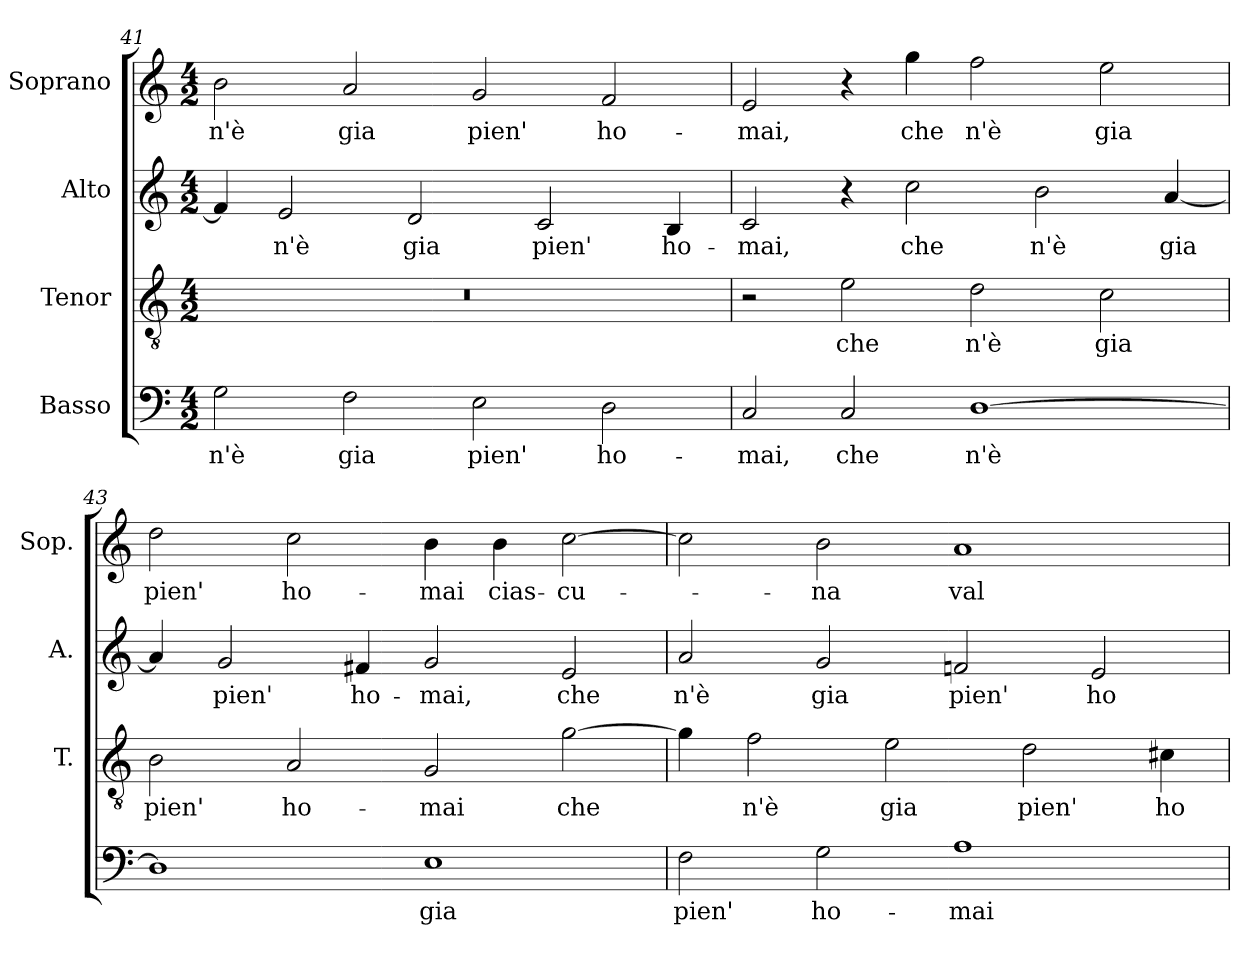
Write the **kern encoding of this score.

**kern	**text	**kern	**text	**kern	**text	**kern	**text
*part4	*part4	*part3	*part3	*part2	*part2	*part1	*part1
*staff4	*staff4	*staff3	*staff3	*staff2	*staff2	*staff1	*staff1
*I"Basso	*	*I"Tenor	*	*I"Alto	*	*I"Soprano	*
*	*	*I'T.	*	*I'A.	*	*I'Sop.	*
*clefF4	*	*clefGv2	*	*clefG2	*	*clefG2	*
*	*	*ITrd7c12	*	*	*	*	*
*k[]	*	*k[]	*	*k[]	*	*k[]	*
*C:	*	*C:	*	*C:	*	*C:	*
*M4/2	*	*M4/2	*	*M4/2	*	*M4/2	*
=41	=41	=41	=41	=41	=41	=41	=41
!	!LO:LY:b:color=#000000	!LO:N:vis=1	!	!	!	!	!
!	!	!	!	!	!	!	!LO:LY:b:color=#000000
2Gi\	n'è	0r	.	4fi/]	.	2bi\	n'è
!	!	!	!	!	!LO:LY:b:color=#000000	!	!
.	.	.	.	2ei/	n'è	.	.
!	!LO:LY:b:color=#000000	!	!	!	!	!	!
!	!	!	!	!	!	!	!LO:LY:b:color=#000000
2Fi\	gia	.	.	.	.	2ai/	gia
!	!	!	!	!	!LO:LY:b:color=#000000	!	!
.	.	.	.	2di/	gia	.	.
!	!LO:LY:b:color=#000000	!	!	!	!	!	!
!	!	!	!	!	!	!	!LO:LY:b:color=#000000
2Ei\	pien'	.	.	.	.	2gi/	pien'
!	!	!	!	!	!LO:LY:b:color=#000000	!	!
.	.	.	.	2ci/	pien'	.	.
!	!LO:LY:b:color=#000000	!	!	!	!	!	!
!	!	!	!	!	!	!	!LO:LY:b:color=#000000
2Di\	ho-	.	.	.	.	2fi/	ho-
!	!	!	!	!	!LO:LY:b:color=#000000	!	!
.	.	.	.	4Bi/	ho-	.	.
!!LO:PB:g=z
=42	=42	=42	=42	=42	=42	=42	=42
!	!LO:LY:b:color=#000000	!	!	!	!	!	!
!	!	!	!	!	!LO:LY:b:color=#000000	!	!
!	!	!	!	!	!	!	!LO:LY:b:color=#000000
2Ci/	-mai,	2r	.	2ci/	-mai,	2ei/	-mai,
!	!LO:LY:b:color=#000000	!	!	!	!	!	!
!	!	!	!LO:LY:b:color=#000000	!	!	!	!
2Ci/	che	2Ei\	che	4r	.	4r	.
!	!	!	!	!	!LO:LY:b:color=#000000	!	!
!	!	!	!	!	!	!	!LO:LY:b:color=#000000
.	.	.	.	2cci\	che	4ggi\	che
!	!LO:LY:b:color=#000000	!	!	!	!	!	!
!	!	!	!LO:LY:b:color=#000000	!	!	!	!
!	!	!	!	!	!	!	!LO:LY:b:color=#000000
[>1Di	n'è	2Di\	n'è	.	.	2ffi\	n'è
!	!	!	!	!	!LO:LY:b:color=#000000	!	!
.	.	.	.	2bi\	n'è	.	.
!	!	!	!LO:LY:b:color=#000000	!	!	!	!
!	!	!	!	!	!	!	!LO:LY:b:color=#000000
.	.	2Ci\	gia	.	.	2eei\	gia
!	!	!	!	!	!LO:LY:b:color=#000000	!	!
.	.	.	.	[<4ai/	gia	.	.
=43	=43	=43	=43	=43	=43	=43	=43
!	!	!	!LO:LY:b:color=#000000	!	!	!	!
!	!	!	!	!	!	!	!LO:LY:b:color=#000000
1Di]	.	2BBi\	pien'	4ai/]	.	2ddi\	pien'
!	!	!	!	!	!LO:LY:b:color=#000000	!	!
.	.	.	.	2gi/	pien'	.	.
!	!	!	!LO:LY:b:color=#000000	!	!	!	!
!	!	!	!	!	!	!	!LO:LY:b:color=#000000
.	.	2AAi/	ho-	.	.	2cci\	ho-
!	!	!	!	!	!LO:LY:b:color=#000000	!	!
.	.	.	.	4f#Xi/	ho-	.	.
!	!LO:LY:b:color=#000000	!	!	!	!	!	!
!	!	!	!LO:LY:b:color=#000000	!	!	!	!
!	!	!	!	!	!LO:LY:b:color=#000000	!	!
!	!	!	!	!	!	!	!LO:LY:b:color=#000000
1Ei	gia	2GGi/	-mai	2gi/	-mai,	4bi\	-mai
!	!	!	!	!	!	!	!LO:LY:b:color=#000000
.	.	.	.	.	.	4bi\	cias-
!	!	!	!LO:LY:b:color=#000000	!	!	!	!
!	!	!	!	!	!LO:LY:b:color=#000000	!	!
!	!	!	!	!	!	!	!LO:LY:b:color=#000000
.	.	[>2Gi\	che	2ei/	che	[>2cci\	-cu-
=44	=44	=44	=44	=44	=44	=44	=44
!	!LO:LY:b:color=#000000	!	!	!	!	!	!
!	!	!	!	!	!LO:LY:b:color=#000000	!	!
2Fi\	pien'	4Gi\]	.	2ai/	n'è	2cci\]	.
!	!	!	!LO:LY:b:color=#000000	!	!	!	!
.	.	2Fi\	n'è	.	.	.	.
!	!LO:LY:b:color=#000000	!	!	!	!	!	!
!	!	!	!	!	!LO:LY:b:color=#000000	!	!
!	!	!	!	!	!	!	!LO:LY:b:color=#000000
2Gi\	ho-	.	.	2gi/	gia	2bi\	-na
!	!	!	!LO:LY:b:color=#000000	!	!	!	!
.	.	2Ei\	gia	.	.	.	.
!	!LO:LY:b:color=#000000	!	!	!	!	!	!
!	!	!	!	!	!LO:LY:b:color=#000000	!	!
!	!	!	!	!	!	!	!LO:LY:b:color=#000000
1Ai	-mai	.	.	2fni/	pien'	1ai	val-
!	!	!	!LO:LY:b:color=#000000	!	!	!	!
.	.	2Di\	pien'	.	.	.	.
!	!	!	!	!	!LO:LY:b:color=#000000	!	!
.	.	.	.	2ei/	ho-	.	.
!	!	!	!LO:LY:b:color=#000000	!	!	!	!
.	.	4C#Xi\	ho-	.	.	.	.
=	=	=	=	=	=	=	=
*-	*-	*-	*-	*-	*-	*-	*-
